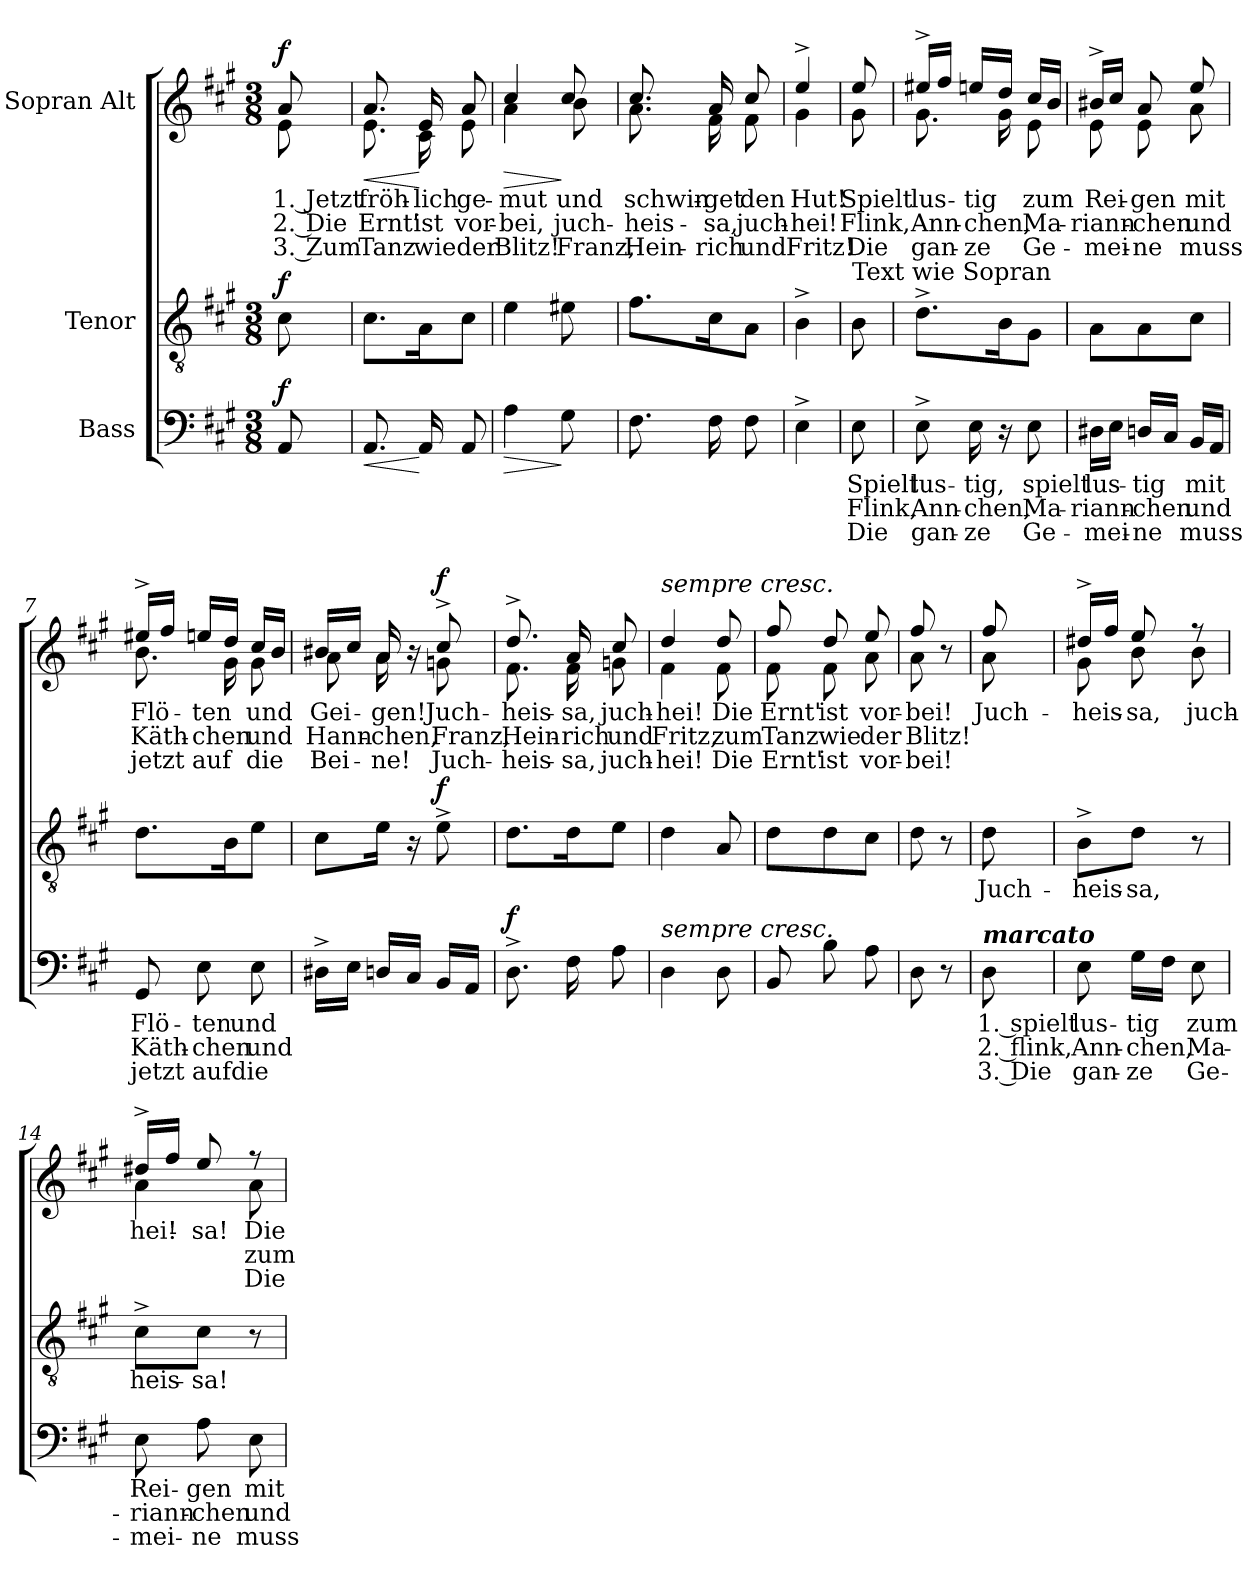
**kern	**text	**text	**text	**dynam	**kern	**text	**dynam	**kern	**text	**text	**text	**dynam
*part3	*part3	*part3	*part3	*part3	*part2	*part2	*part2	*part1	*part1	*part1	*part1	*part1
*staff3	*staff3	*staff3	*staff3	*staff3	*staff2	*staff2	*staff2	*staff1	*staff1	*staff1	*staff1	*staff1
*I"Bass	*	*	*	*	*I"Tenor	*	*	*I"Sopran Alt	*	*	*	*
*clefF4	*	*	*	*	*clefGv2	*	*	*clefG2	*	*	*	*
*k[f#c#g#]	*	*	*	*	*k[f#c#g#]	*	*	*k[f#c#g#]	*	*	*	*
*M3/8	*	*	*	*	*M3/8	*	*	*M3/8	*	*	*	*
=	=	=	=	=	=	=	=	=	=	=	=	=
!	!	!	!	!	!	!	!	!LO:TX:a:B:t=Lebhaft	!	!	!	!
!	!	!	!	!LO:DY:a	!	!	!LO:DY:a	!	!LO:LY:b	!LO:LY:b	!LO:LY:b	!LO:DY:a
*	*	*	*	*	*	*	*	*^	*	*	*	*
8AA/	.	.	.	f	8c#\	.	f	8a/	8e\	1. Jetzt	2. Die	3. Zum	f
=1	=1	=1	=1	=1	=1	=1	=1	=1	=1	=1	=1	=1	=1
!	!	!	!	!LO:HP:b	!	!	!	!	!	!LO:LY:b	!LO:LY:b	!LO:LY:b	!LO:HP:b
8.AA/	.	.	.	<	8.c#\L	.	.	8.a/	8.e\	fröh-	Ernt'	Tanz	<
!	!	!	!	!	!	!	!	!	!	!LO:LY:b	!LO:LY:b	!LO:LY:b	!
16AA/	.	.	.	[	16A\K	.	.	16e/	16c#\	-lich	ist	wie	[
!	!	!	!	!	!	!	!	!	!	!LO:LY:b	!LO:LY:b	!LO:LY:b	!
8AA/	.	.	.	.	8c#\J	.	.	8a/	8e\	ge-	vor-	der	.
=2	=2	=2	=2	=2	=2	=2	=2	=2	=2	=2	=2	=2	=2
!	!	!	!	!LO:HP:b	!	!	!	!	!	!LO:LY:b	!LO:LY:b	!LO:LY:b	!LO:HP:b
4A\	.	.	.	>	4e\	.	.	4cc#/	4a\	-mut	-bei,	Blitz!	>
!	!	!	!	!	!	!	!	!	!	!LO:LY:b	!LO:LY:b	!LO:LY:b	!
8G#\	.	.	.	]	8e#X\	.	.	8cc#/	8b\	und	juch-	Franz,	]
=3	=3	=3	=3	=3	=3	=3	=3	=3	=3	=3	=3	=3	=3
!	!	!	!	!	!	!	!	!	!	!LO:LY:b	!LO:LY:b	!LO:LY:b	!
8.F#\	.	.	.	.	8.f#\L	.	.	8.cc#/	8.a\	schwin-	-heis-	Hein-	.
!	!	!	!	!	!	!	!	!	!	!LO:LY:b	!LO:LY:b	!LO:LY:b	!
16F#\	.	.	.	.	16c#\K	.	.	16a/	16f#\	-get	-sa,	-rich	.
!	!	!	!	!	!	!	!	!	!	!LO:LY:b	!LO:LY:b	!LO:LY:b	!
8F#\	.	.	.	.	8A\J	.	.	8cc#/	8f#\	den	juch-	und	.
=3X1	=3X1	=3X1	=3X1	=3X1	=3X1	=3X1	=3X1	=3X1	=3X1	=3X1	=3X1	=3X1	=3X1
!	!	!	!	!	!	!	!	!	!	!LO:LY:b	!LO:LY:b	!LO:LY:b	!
4E^\	.	.	.	.	4B^\	.	.	4ee^/	4g#\	Hut!	-hei!	Fritz!	.
!!LO:LB:g=z	!!
=4	=4	=4	=4	=4	=4	=4	=4	=4	=4	=4	=4	=4	=4
!	!	!	!	!	!LO:TX:a:t=Text wie Sopran	!	!	!	!	!	!	!	!
!	!LO:LY:b	!LO:LY:b	!LO:LY:b	!	!	!	!	!	!	!LO:LY:b	!LO:LY:b	!LO:LY:b	!
8E\	Spielt	Flink,	Die	.	8B\	.	.	8ee/	8g#\	Spielt	Flink,	Die	.
=5	=5	=5	=5	=5	=5	=5	=5	=5	=5	=5	=5	=5	=5
!	!LO:LY:b	!LO:LY:b	!LO:LY:b	!	!	!	!	!	!	!LO:LY:b	!LO:LY:b	!LO:LY:b	!
8E^\	lus-	Ann-	gan-	.	8.d^\L	.	.	16ee#X^/LL	8.g#\	lus-	Ann-	gan-	.
.	.	.	.	.	.	.	.	16ff#/JJ	.	.	.	.	.
!	!LO:LY:b	!LO:LY:b	!LO:LY:b	!	!	!	!	!	!	!LO:LY:b	!LO:LY:b	!LO:LY:b	!
16E\	-tig,	-chen,	-ze	.	.	.	.	16een/LL	.	-tig	-chen,	-ze	.
16r	.	.	.	.	16B\K	.	.	16dd/JJ	16g#\	.	.	.	.
!	!LO:LY:b	!LO:LY:b	!LO:LY:b	!	!	!	!	!	!	!LO:LY:b	!LO:LY:b	!LO:LY:b	!
8E\	spielt	Ma-	Ge-	.	8G#\J	.	.	16cc#/LL	8e\	zum	Ma-	Ge-	.
.	.	.	.	.	.	.	.	16b/JJ	.	.	.	.	.
=6	=6	=6	=6	=6	=6	=6	=6	=6	=6	=6	=6	=6	=6
!	!LO:LY:b	!LO:LY:b	!LO:LY:b	!	!	!	!	!	!	!LO:LY:b	!LO:LY:b	!LO:LY:b	!
16D#X\LL	lus-	-riann-	-mei-	.	8A\L	.	.	16b#X^/LL	8e\	Rei-	-riann-	-mei-	.
16E\JJ	.	.	.	.	.	.	.	16cc#/JJ	.	.	.	.	.
!	!LO:LY:b	!LO:LY:b	!LO:LY:b	!	!	!	!	!	!	!LO:LY:b	!LO:LY:b	!LO:LY:b	!
16Dn/LL	-tig	-chen	-ne	.	8A\	.	.	8a/	8e\	-gen	-chen	-ne	.
16C#/JJ	.	.	.	.	.	.	.	.	.	.	.	.	.
!	!LO:LY:b	!LO:LY:b	!LO:LY:b	!	!	!	!	!	!	!LO:LY:b	!LO:LY:b	!LO:LY:b	!
16BB/LL	mit	und	muss	.	8c#\J	.	.	8ee/	8a\	mit	und	muss	.
16AA/JJ	.	.	.	.	.	.	.	.	.	.	.	.	.
=7	=7	=7	=7	=7	=7	=7	=7	=7	=7	=7	=7	=7	=7
!	!LO:LY:b	!LO:LY:b	!LO:LY:b	!	!	!	!	!	!	!LO:LY:b	!LO:LY:b	!LO:LY:b	!
8GG#/	Flö-	Käth-	jetzt	.	8.d\L	.	.	16ee#X^/LL	8.b\	Flö-	Käth-	jetzt	.
.	.	.	.	.	.	.	.	16ff#/JJ	.	.	.	.	.
!	!LO:LY:b	!LO:LY:b	!LO:LY:b	!	!	!	!	!	!	!LO:LY:b	!LO:LY:b	!LO:LY:b	!
8E\	-ten	-chen	auf	.	.	.	.	16een/LL	.	-ten	-chen	auf	.
.	.	.	.	.	16B\K	.	.	16dd/JJ	16g#\	.	.	.	.
!	!LO:LY:b	!LO:LY:b	!LO:LY:b	!	!	!	!	!	!	!LO:LY:b	!LO:LY:b	!LO:LY:b	!
8E\	und	und	die	.	8e\J	.	.	16cc#/LL	8g#\	und	und	die	.
.	.	.	.	.	.	.	.	16b/JJ	.	.	.	.	.
!!LO:LB:g=z	!!
=8	=8	=8	=8	=8	=8	=8	=8	=8	=8	=8	=8	=8	=8
!	!	!	!	!	!	!	!	!	!	!LO:LY:b	!LO:LY:b	!LO:LY:b	!
16D#X^\LL	.	.	.	.	8c#\L	.	.	16b#X/LL	8a\	Gei-	Hann-	Bei-	.
16E\JJ	.	.	.	.	.	.	.	16cc#/JJ	.	.	.	.	.
!	!	!	!	!	!	!	!	!	!	!LO:LY:b	!LO:LY:b	!LO:LY:b	!
16Dn/LL	.	.	.	.	16e\Jk	.	.	16a/	16a\	-gen!	-chen,	-ne!	.
16C#/JJ	.	.	.	.	16r	.	.	16r	16rddyy	.	.	.	.
!	!	!	!	!	!	!	!LO:DY:a	!	!	!LO:LY:b	!LO:LY:b	!LO:LY:b	!LO:DY:a
16BB/LL	.	.	.	.	8e^\	.	f	8cc#^/	8gn\	Juch-	Franz,	Juch-	f
16AA/JJ	.	.	.	.	.	.	.	.	.	.	.	.	.
=9	=9	=9	=9	=9	=9	=9	=9	=9	=9	=9	=9	=9	=9
!	!	!	!	!LO:DY:a	!	!	!	!	!	!LO:LY:b	!LO:LY:b	!LO:LY:b	!
8.D^\	.	.	.	f	8.d\L	.	.	8.dd^/	8.f#\	-heis-	Hein-	-heis-	.
!	!	!	!	!	!	!	!	!	!	!LO:LY:b	!LO:LY:b	!LO:LY:b	!
16F#\	.	.	.	.	16d\K	.	.	16a/	16f#\	-sa,	-rich	-sa,	.
!	!	!	!	!	!	!	!	!	!	!LO:LY:b	!LO:LY:b	!LO:LY:b	!
8A\	.	.	.	.	8e\J	.	.	8cc#/	8gn\	juch-	und	juch-	.
=10	=10	=10	=10	=10	=10	=10	=10	=10	=10	=10	=10	=10	=10
!	!	!	!	!	!	!	!	!LO:TX:a:i:t=sempre cresc.	!	!	!	!	!
!LO:TX:a:i:t=sempre cresc.	!	!	!	!	!	!	!	!	!	!	!	!	!
!	!	!	!	!	!	!	!	!	!	!LO:LY:b	!LO:LY:b	!LO:LY:b	!
4D\	.	.	.	.	4d\	.	.	4dd/	4f#\	-hei!	Fritz,	-hei!	.
!	!	!	!	!	!	!	!	!	!	!LO:LY:b	!LO:LY:b	!LO:LY:b	!
8D\	.	.	.	.	8A/	.	.	8dd/	8f#\	Die	zum	Die	.
=11	=11	=11	=11	=11	=11	=11	=11	=11	=11	=11	=11	=11	=11
!	!	!	!	!	!	!	!	!	!	!LO:LY:b	!LO:LY:b	!LO:LY:b	!
8BB/	.	.	.	.	8d\L	.	.	8ff#/	8f#\	Ernt'	Tanz	Ernt'	.
!	!	!	!	!	!	!	!	!	!	!LO:LY:b	!LO:LY:b	!LO:LY:b	!
8B\	.	.	.	.	8d\	.	.	8dd/	8f#\	ist	wie	ist	.
!	!	!	!	!	!	!	!	!	!	!LO:LY:b	!LO:LY:b	!LO:LY:b	!
8A\	.	.	.	.	8c#\J	.	.	8ee/	8a\	vor-	der	vor-	.
=11X2	=11X2	=11X2	=11X2	=11X2	=11X2	=11X2	=11X2	=11X2	=11X2	=11X2	=11X2	=11X2	=11X2
!	!	!	!	!	!	!	!	!	!	!LO:LY:b	!LO:LY:b	!LO:LY:b	!
8D\	.	.	.	.	8d\	.	.	8ff#/	8a\	-bei!	Blitz!	-bei!	.
8r	.	.	.	.	8r	.	.	8r	8ryy	.	.	.	.
!!LO:PB:g=z	!!
=12	=12	=12	=12	=12	=12	=12	=12	=12	=12	=12	=12	=12	=12
!LO:TX:a:Bi:t=marcato	!	!	!	!	!	!	!	!	!	!	!	!	!
!	!LO:LY:b	!LO:LY:b	!LO:LY:b	!	!	!LO:LY:b	!	!	!	!LO:LY:b	!	!	!
!	!	!	!	!	!	!	!	!	!	!LO:LY:b	!	!	!
8D\	1. spielt	2. flink,	3. Die	.	8d\	Juch-	.	8ff#/	8a\	Juch-	.	.	.
=13	=13	=13	=13	=13	=13	=13	=13	=13	=13	=13	=13	=13	=13
!	!LO:LY:b	!LO:LY:b	!LO:LY:b	!	!	!LO:LY:b	!	!	!	!LO:LY:b	!	!	!
!	!	!	!	!	!	!	!	!	!	!LO:LY:b	!	!	!
8E\	lus-	Ann-	gan-	.	8B^\L	-heis-	.	16dd#X^/LL	8g#\	-heis-	.	.	.
.	.	.	.	.	.	.	.	16ff#/JJ	.	.	.	.	.
!	!LO:LY:b	!LO:LY:b	!LO:LY:b	!	!	!LO:LY:b	!	!	!	!LO:LY:b	!	!	!
!	!	!	!	!	!	!	!	!	!	!LO:LY:b	!	!	!
16G#\LL	-tig	-chen,	-ze	.	8d\J	-sa,	.	8ee/	8b\	-sa,	.	.	.
16F#\JJ	.	.	.	.	.	.	.	.	.	.	.	.	.
!	!LO:LY:b	!LO:LY:b	!LO:LY:b	!	!	!	!	!	!	!LO:LY:b	!	!	!
8E\	zum	Ma-	Ge-	.	8r	.	.	8r	8b\	juch-	.	.	.
=14	=14	=14	=14	=14	=14	=14	=14	=14	=14	=14	=14	=14	=14
!	!LO:LY:b	!LO:LY:b	!LO:LY:b	!	!	!LO:LY:b	!	!	!	!LO:LY:b	!	!	!
!	!	!	!	!	!	!	!	!	!	!LO:LY:b	!	!	!
8E\	Rei-	-riann-	-mei-	.	8c#^\L	heis-	.	16dd#X^/LL	4a\	-hei!	.	.	.
.	.	.	.	.	.	.	.	16ff#/JJ	.	.	.	.	.
!	!LO:LY:b	!LO:LY:b	!LO:LY:b	!	!	!LO:LY:b	!	!	!	!LO:LY:b	!	!	!
8A\	-gen	-chen	-ne	.	8c#\J	-sa!	.	8ee/	.	-sa!	.	.	.
!	!LO:LY:b	!LO:LY:b	!LO:LY:b	!	!	!	!	!	!	!LO:LY:b	!LO:LY:b	!LO:LY:b	!
8E\	mit	und	muss	.	8r	.	.	8r	8a\	Die	zum	Die	.
*	*	*	*	*	*	*	*	*v	*v	*	*	*	*
=	=	=	=	=	=	=	=	=	=	=	=	=
*-	*-	*-	*-	*-	*-	*-	*-	*-	*-	*-	*-	*-
